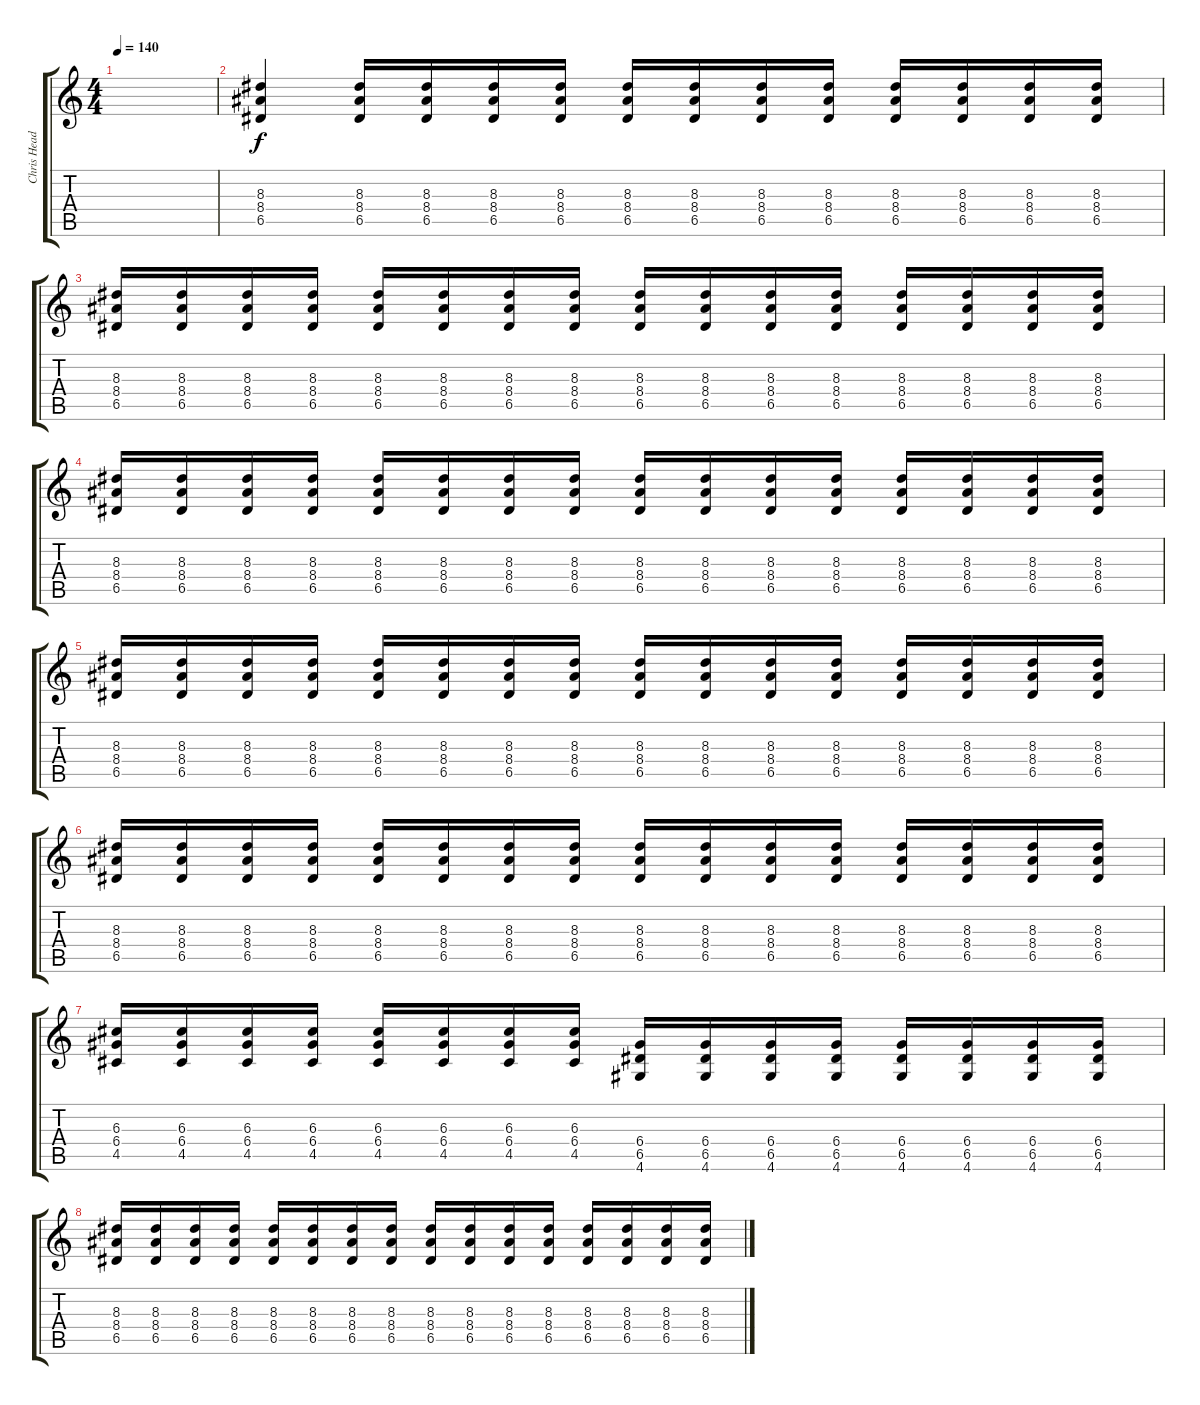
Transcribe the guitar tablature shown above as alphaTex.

\track ("Chris Head" "Chris Head") {instrument distortionguitar}
\staff {score tabs}
\tuning (E4 B3 G3 D3 A2 E2) {hide}
\ts (4 4)
\tempo 140
\clef g2
\ks c
|
(8.3 8.4 6.5).4 (8.3 8.4 6.5).16{instrument electricguitarmuted} (8.3 8.4 6.5).16 (8.3 8.4 6.5).16 (8.3 8.4 6.5).16 (8.3 8.4 6.5).16 (8.3 8.4 6.5).16 (8.3 8.4 6.5).16 (8.3 8.4 6.5).16 (8.3 8.4 6.5).16 (8.3 8.4 6.5).16 (8.3 8.4 6.5).16 (8.3 8.4 6.5).16 |
(8.3 8.4 6.5).16 (8.3 8.4 6.5).16 (8.3 8.4 6.5).16 (8.3 8.4 6.5).16 (8.3 8.4 6.5).16 (8.3 8.4 6.5).16 (8.3 8.4 6.5).16 (8.3 8.4 6.5).16 (8.3 8.4 6.5).16 (8.3 8.4 6.5).16 (8.3 8.4 6.5).16 (8.3 8.4 6.5).16 (8.3 8.4 6.5).16 (8.3 8.4 6.5).16 (8.3 8.4 6.5).16 (8.3 8.4 6.5).16 |
(8.3 8.4 6.5).16 (8.3 8.4 6.5).16 (8.3 8.4 6.5).16 (8.3 8.4 6.5).16 (8.3 8.4 6.5).16 (8.3 8.4 6.5).16 (8.3 8.4 6.5).16 (8.3 8.4 6.5).16 (8.3 8.4 6.5).16 (8.3 8.4 6.5).16 (8.3 8.4 6.5).16 (8.3 8.4 6.5).16 (8.3 8.4 6.5).16 (8.3 8.4 6.5).16 (8.3 8.4 6.5).16 (8.3 8.4 6.5).16 |
(8.3 8.4 6.5).16 (8.3 8.4 6.5).16 (8.3 8.4 6.5).16 (8.3 8.4 6.5).16 (8.3 8.4 6.5).16 (8.3 8.4 6.5).16 (8.3 8.4 6.5).16 (8.3 8.4 6.5).16 (8.3 8.4 6.5).16{instrument distortionguitar} (8.3 8.4 6.5).16 (8.3 8.4 6.5).16 (8.3 8.4 6.5).16 (8.3 8.4 6.5).16 (8.3 8.4 6.5).16 (8.3 8.4 6.5).16 (8.3 8.4 6.5).16 |
(8.3 8.4 6.5).16{instrument distortionguitar} (8.3 8.4 6.5).16 (8.3 8.4 6.5).16 (8.3 8.4 6.5).16 (8.3 8.4 6.5).16 (8.3 8.4 6.5).16 (8.3 8.4 6.5).16 (8.3 8.4 6.5).16 (8.3 8.4 6.5).16 (8.3 8.4 6.5).16 (8.3 8.4 6.5).16 (8.3 8.4 6.5).16 (8.3 8.4 6.5).16 (8.3 8.4 6.5).16 (8.3 8.4 6.5).16 (8.3 8.4 6.5).16 |
(6.3 6.4 4.5).16 (6.3 6.4 4.5).16 (6.3 6.4 4.5).16 (6.3 6.4 4.5).16 (6.3 6.4 4.5).16 (6.3 6.4 4.5).16 (6.3 6.4 4.5).16 (6.3 6.4 4.5).16 (6.4 6.5 4.6).16 (6.4 6.5 4.6).16 (6.4 6.5 4.6).16 (6.4 6.5 4.6).16 (6.4 6.5 4.6).16 (6.4 6.5 4.6).16 (6.4 6.5 4.6).16 (6.4 6.5 4.6).16 |
(8.3 8.4 6.5).16 (8.3 8.4 6.5).16 (8.3 8.4 6.5).16 (8.3 8.4 6.5).16 (8.3 8.4 6.5).16 (8.3 8.4 6.5).16 (8.3 8.4 6.5).16 (8.3 8.4 6.5).16 (8.3 8.4 6.5).16 (8.3 8.4 6.5).16 (8.3 8.4 6.5).16 (8.3 8.4 6.5).16 (8.3 8.4 6.5).16 (8.3 8.4 6.5).16 (8.3 8.4 6.5).16 (8.3 8.4 6.5).16
